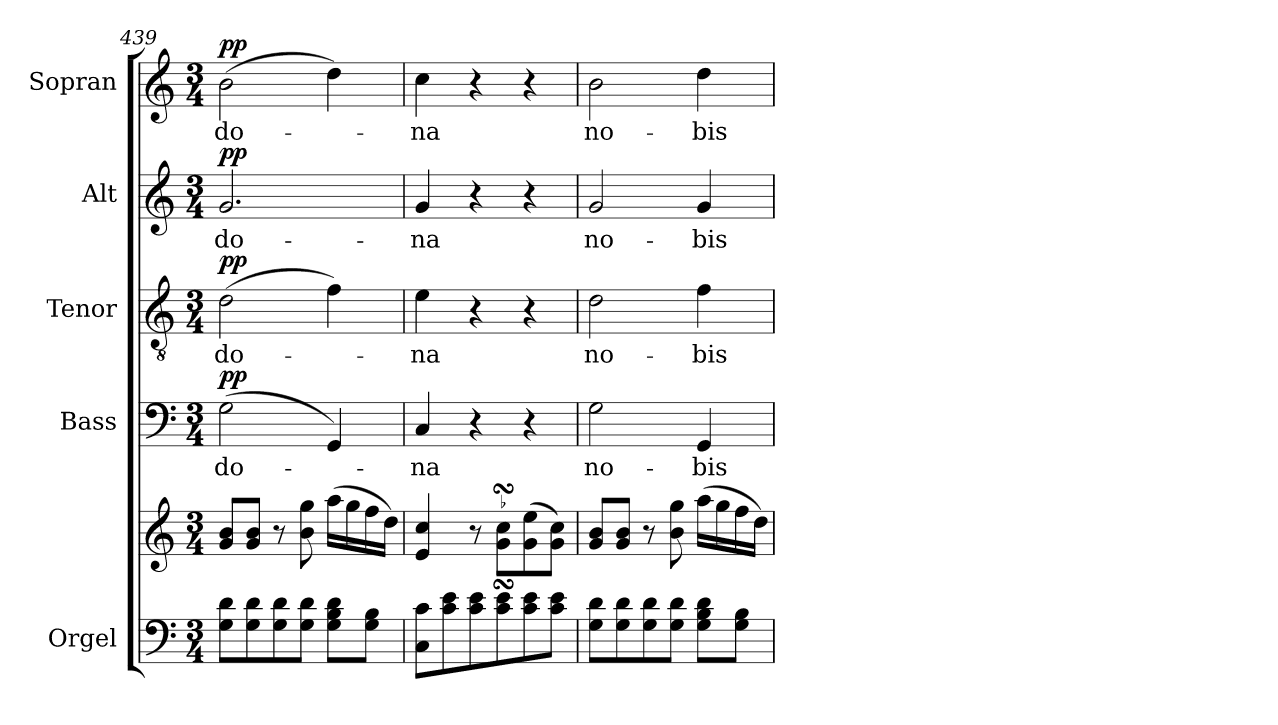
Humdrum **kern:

**kern	**kern	**kern	**text	**dynam	**kern	**text	**dynam	**kern	**text	**dynam	**kern	**text	**dynam
*part5	*part5	*part4	*part4	*part4	*part3	*part3	*part3	*part2	*part2	*part2	*part1	*part1	*part1
*staff6	*staff5	*staff4	*staff4	*staff4	*staff3	*staff3	*staff3	*staff2	*staff2	*staff2	*staff1	*staff1	*staff1
*I"Orgel	*	*I"Bass	*	*	*I"Tenor	*	*	*I"Alt	*	*	*I"Sopran	*	*
*I'Org.	*	*I'B.	*	*	*I'T.	*	*	*I'A.	*	*	*I'S.	*	*
*clefF4	*clefG2	*clefF4	*	*	*clefGv2	*	*	*clefG2	*	*	*clefG2	*	*
*k[]	*k[]	*k[]	*	*	*k[]	*	*	*k[]	*	*	*k[]	*	*
*C:	*C:	*C:	*	*	*C:	*	*	*C:	*	*	*C:	*	*
*M3/4	*M3/4	*M3/4	*	*	*M3/4	*	*	*M3/4	*	*	*M3/4	*	*
=439	=439	=439	=439	=439	=439	=439	=439	=439	=439	=439	=439	=439	=439
!	!	!	!LO:LY:b	!LO:DY:a	!	!LO:LY:b	!LO:DY:a	!	!LO:LY:b	!LO:DY:a	!	!LO:LY:b	!LO:DY:a
8G\ 8d\L	8g/ 8b/L	(>2G\	do-	pp	(>2d\	do-	pp	2.g/	do-	pp	(>2b\	do-	pp
8G\ 8d\	8g/ 8b/J	.	.	.	.	.	.	.	.	.	.	.	.
8G\ 8d\	8r	.	.	.	.	.	.	.	.	.	.	.	.
8G\ 8d\J	8b\ 8gg\	.	.	.	.	.	.	.	.	.	.	.	.
8G\ 8B\ 8d\L	(>16aa\LL	4GG/)	.	.	4f\)	.	.	.	.	.	4dd\)	.	.
.	16gg\	.	.	.	.	.	.	.	.	.	.	.	.
8G\ 8B\J	16ff\	.	.	.	.	.	.	.	.	.	.	.	.
.	16dd\JJ)	.	.	.	.	.	.	.	.	.	.	.	.
=440	=440	=440	=440	=440	=440	=440	=440	=440	=440	=440	=440	=440	=440
!	!	!	!LO:LY:b	!	!	!LO:LY:b	!	!	!LO:LY:b	!	!	!LO:LY:b	!
8C\ 8c\L	4e/ 4cc/	4C/	-na	.	4e\	-na	.	4g/	-na	.	4cc\	-na	.
8c\ 8e\	.	.	.	.	.	.	.	.	.	.	.	.	.
8c\ 8e\	8r	4r	.	.	4r	.	.	4r	.	.	4r	.	.
8c\ 8e\	8g\sSSS 8cc\sSSSL	.	.	.	.	.	.	.	.	.	.	.	.
8c\ 8e\	(>8g\ 8ee\	4r	.	.	4r	.	.	4r	.	.	4r	.	.
8c\ 8e\J	8g\ 8cc\J)	.	.	.	.	.	.	.	.	.	.	.	.
=441	=441	=441	=441	=441	=441	=441	=441	=441	=441	=441	=441	=441	=441
!	!	!	!LO:LY:b	!	!	!LO:LY:b	!	!	!LO:LY:b	!	!	!LO:LY:b	!
8G\ 8d\L	8g/ 8b/L	2G\	no-	.	2d\	no-	.	2g/	no-	.	2b\	no-	.
8G\ 8d\	8g/ 8b/J	.	.	.	.	.	.	.	.	.	.	.	.
8G\ 8d\	8r	.	.	.	.	.	.	.	.	.	.	.	.
8G\ 8d\J	8b\ 8gg\	.	.	.	.	.	.	.	.	.	.	.	.
!	!	!	!LO:LY:b	!	!	!LO:LY:b	!	!	!LO:LY:b	!	!	!LO:LY:b	!
8G\ 8B\ 8d\L	(>16aa\LL	4GG/	-bis	.	4f\	-bis	.	4g/	-bis	.	4dd\	-bis	.
.	16gg\	.	.	.	.	.	.	.	.	.	.	.	.
8G\ 8B\J	16ff\	.	.	.	.	.	.	.	.	.	.	.	.
.	16dd\JJ)	.	.	.	.	.	.	.	.	.	.	.	.
=	=	=	=	=	=	=	=	=	=	=	=	=	=
*-	*-	*-	*-	*-	*-	*-	*-	*-	*-	*-	*-	*-	*-
